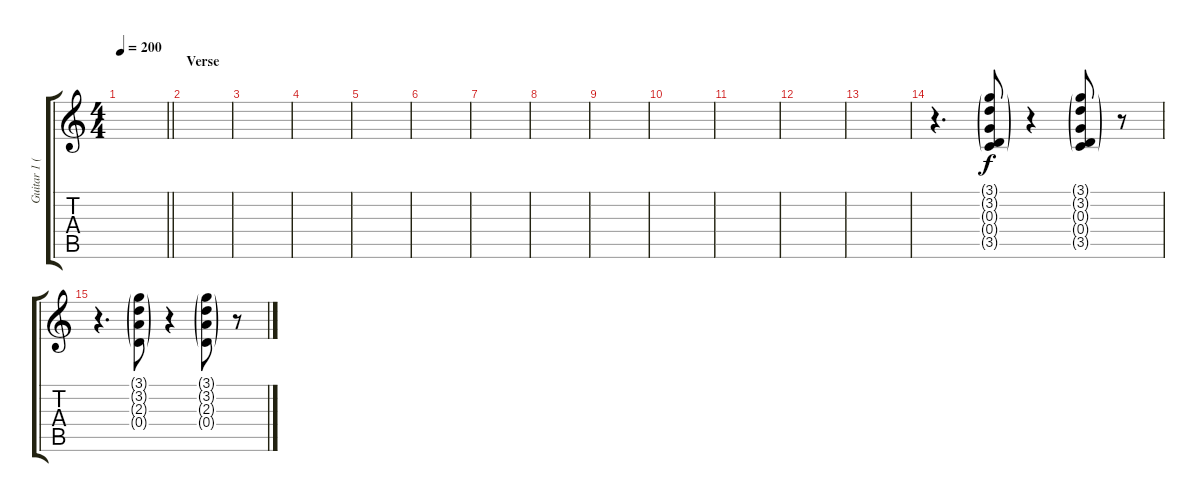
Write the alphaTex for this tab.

\track ("Guitar 1 (Echo Right)" "Guitar 1 (") {instrument overdrivenguitar}
\staff {score tabs}
\tuning (E4 B3 G3 D3 A2 E2) {hide}
\ts (4 4)
\tempo 200
\clef g2
\barLineRight lightlight
\ks c
|
\section ("" "Verse")
|
|
|
|
|
|
|
|
|
|
|
|
r.4{d} (3.1{g} 3.2{g} 0.3{g} 0.4{g} 3.5{g}).8 r.4 (3.1{g} 3.2{g} 0.3{g} 0.4{g} 3.5{g}).8 r.8 |
r.4{d} (3.1{g} 3.2{g} 2.3{g} 0.4{g}).8 r.4 (3.1{g} 3.2{g} 2.3{g} 0.4{g}).8 r.8
